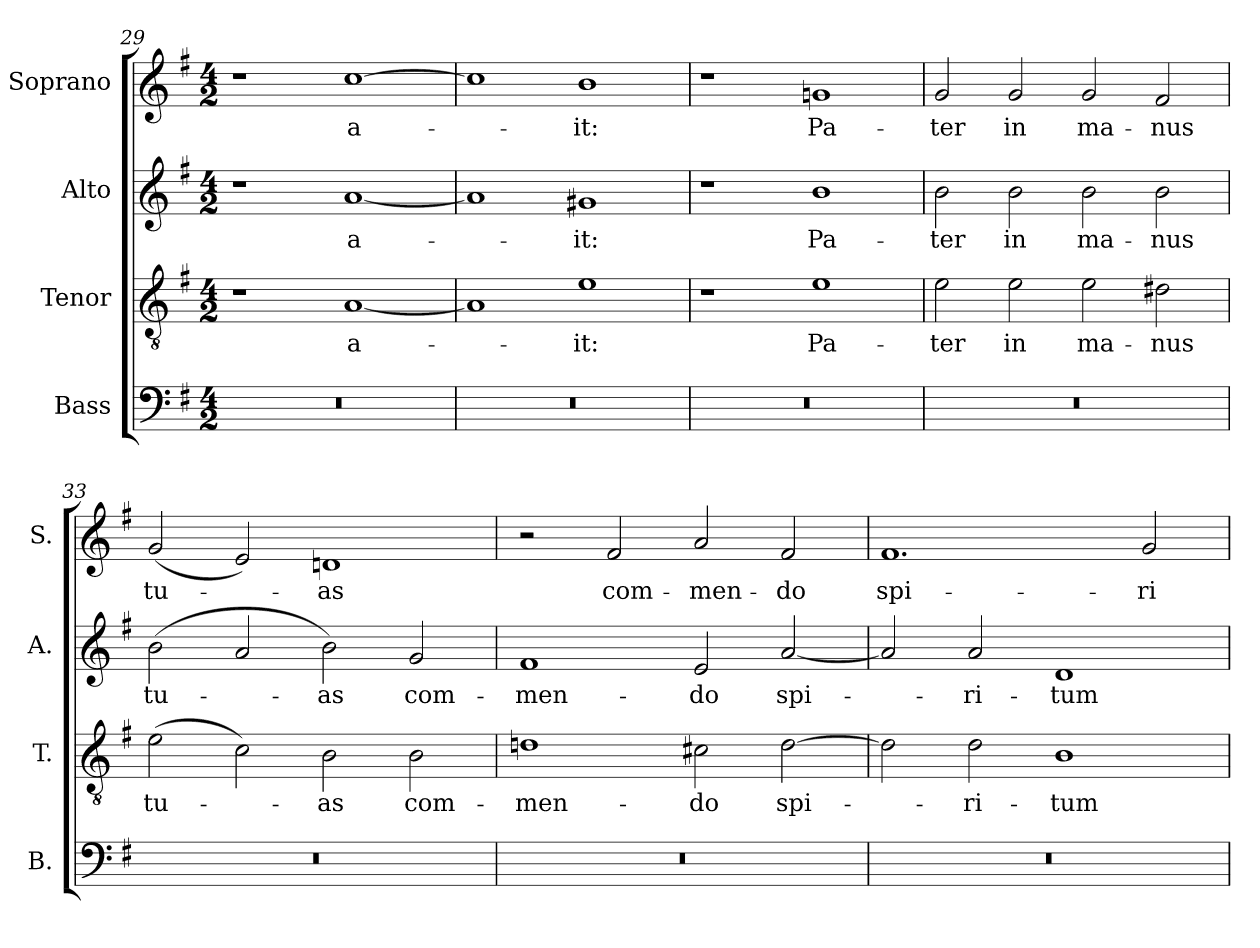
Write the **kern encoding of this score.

**kern	**kern	**text	**kern	**text	**kern	**text
*part4	*part3	*part3	*part2	*part2	*part1	*part1
*staff4	*staff3	*staff3	*staff2	*staff2	*staff1	*staff1
*I"Bass	*I"Tenor	*	*I"Alto	*	*I"Soprano	*
*I'B.	*I'T.	*	*I'A.	*	*I'S.	*
!!LO:LB:g=z
*clefF4	*clefGv2	*	*clefG2	*	*clefG2	*
*	*ITrd7c12	*	*	*	*	*
*k[f#]	*k[f#]	*	*k[f#]	*	*k[f#]	*
*G:	*G:	*	*G:	*	*G:	*
*M4/2	*M4/2	*	*M4/2	*	*M4/2	*
=29	=29	=29	=29	=29	=29	=29
!LO:N:vis=1	!	!	!	!	!	!
0r	1r	.	1r	.	1r	.
!	!	!LO:LY:b:color=#000000	!	!	!	!
!	!	!	!	!LO:LY:b:color=#000000	!	!
!	!	!	!	!	!	!LO:LY:b:color=#000000
.	[1AAi	a-	[1ai	a-	[1cci	a-
=30	=30	=30	=30	=30	=30	=30
!LO:N:vis=1	!	!	!	!	!	!
0r	1AAi]	.	1ai]	.	1cci]	.
!	!	!LO:LY:b:color=#000000	!	!	!	!
!	!	!	!	!LO:LY:b:color=#000000	!	!
!	!	!	!	!	!	!LO:LY:b:color=#000000
.	1Ei	-it:	1g#Xi	-it:	1bi	-it:
=31	=31	=31	=31	=31	=31	=31
!LO:N:vis=1	!	!	!	!	!	!
0r	1r	.	1r	.	1r	.
!	!	!LO:LY:b:color=#000000	!	!	!	!
!	!	!	!	!LO:LY:b:color=#000000	!	!
!	!	!	!	!	!	!LO:LY:b:color=#000000
.	1Ei	Pa-	1bi	Pa-	1gni	Pa-
=32	=32	=32	=32	=32	=32	=32
!LO:N:vis=1	!	!	!	!	!	!
!	!	!LO:LY:b:color=#000000	!	!	!	!
!	!	!	!	!LO:LY:b:color=#000000	!	!
!	!	!	!	!	!	!LO:LY:b:color=#000000
0r	2Ei\	-ter	2bi\	-ter	2gi/	-ter
!	!	!LO:LY:b:color=#000000	!	!	!	!
!	!	!	!	!LO:LY:b:color=#000000	!	!
!	!	!	!	!	!	!LO:LY:b:color=#000000
.	2Ei\	in	2bi\	in	2gi/	in
!	!	!LO:LY:b:color=#000000	!	!	!	!
!	!	!	!	!LO:LY:b:color=#000000	!	!
!	!	!	!	!	!	!LO:LY:b:color=#000000
.	2Ei\	ma-	2bi\	ma-	2gi/	ma-
!	!	!LO:LY:b:color=#000000	!	!	!	!
!	!	!	!	!LO:LY:b:color=#000000	!	!
!	!	!	!	!	!	!LO:LY:b:color=#000000
.	2D#Xi\	-nus	2bi\	-nus	2f#i/	-nus
=33	=33	=33	=33	=33	=33	=33
!LO:N:vis=1	!	!	!	!	!	!
!	!	!LO:LY:b:color=#000000	!	!	!	!
!	!	!	!	!LO:LY:b:color=#000000	!	!
!	!	!	!	!	!	!LO:LY:b:color=#000000
0r	(2Ei\	tu-	(2bi\	tu-	(2gi/	tu-
.	2Ci\)	.	2ai/	.	2ei/)	.
!	!	!LO:LY:b:color=#000000	!	!	!	!
!	!	!	!	!LO:LY:b:color=#000000	!	!
!	!	!	!	!	!	!LO:LY:b:color=#000000
.	2BBi\	-as	2bi\)	-as	1dni	-as
!	!	!LO:LY:b:color=#000000	!	!	!	!
!	!	!	!	!LO:LY:b:color=#000000	!	!
.	2BBi\	com-	2gi/	com-	.	.
=34	=34	=34	=34	=34	=34	=34
!LO:N:vis=1	!	!	!	!	!	!
!	!	!LO:LY:b:color=#000000	!	!	!	!
!	!	!	!	!LO:LY:b:color=#000000	!	!
0r	1Dni	-men-	1f#i	-men-	2r	.
!	!	!	!	!	!	!LO:LY:b:color=#000000
.	.	.	.	.	2f#i/	com-
!	!	!LO:LY:b:color=#000000	!	!	!	!
!	!	!	!	!LO:LY:b:color=#000000	!	!
!	!	!	!	!	!	!LO:LY:b:color=#000000
.	2C#Xi\	-do	2ei/	-do	2ai/	-men-
!	!	!LO:LY:b:color=#000000	!	!	!	!
!	!	!	!	!LO:LY:b:color=#000000	!	!
!	!	!	!	!	!	!LO:LY:b:color=#000000
.	[2Di\	spi-	[2ai/	spi-	2f#i/	-do
=35	=35	=35	=35	=35	=35	=35
!LO:N:vis=1	!	!	!	!	!	!
!	!	!	!	!	!	!LO:LY:b:color=#000000
0r	2Di\]	.	2ai/]	.	1.f#i	spi-
!	!	!LO:LY:b:color=#000000	!	!	!	!
!	!	!	!	!LO:LY:b:color=#000000	!	!
.	2Di\	-ri-	2ai/	-ri-	.	.
!	!	!LO:LY:b:color=#000000	!	!	!	!
!	!	!	!	!LO:LY:b:color=#000000	!	!
.	1BBi	-tum	1di	-tum	.	.
!	!	!	!	!	!	!LO:LY:b:color=#000000
.	.	.	.	.	2gi/	-ri-
=	=	=	=	=	=	=
*-	*-	*-	*-	*-	*-	*-
